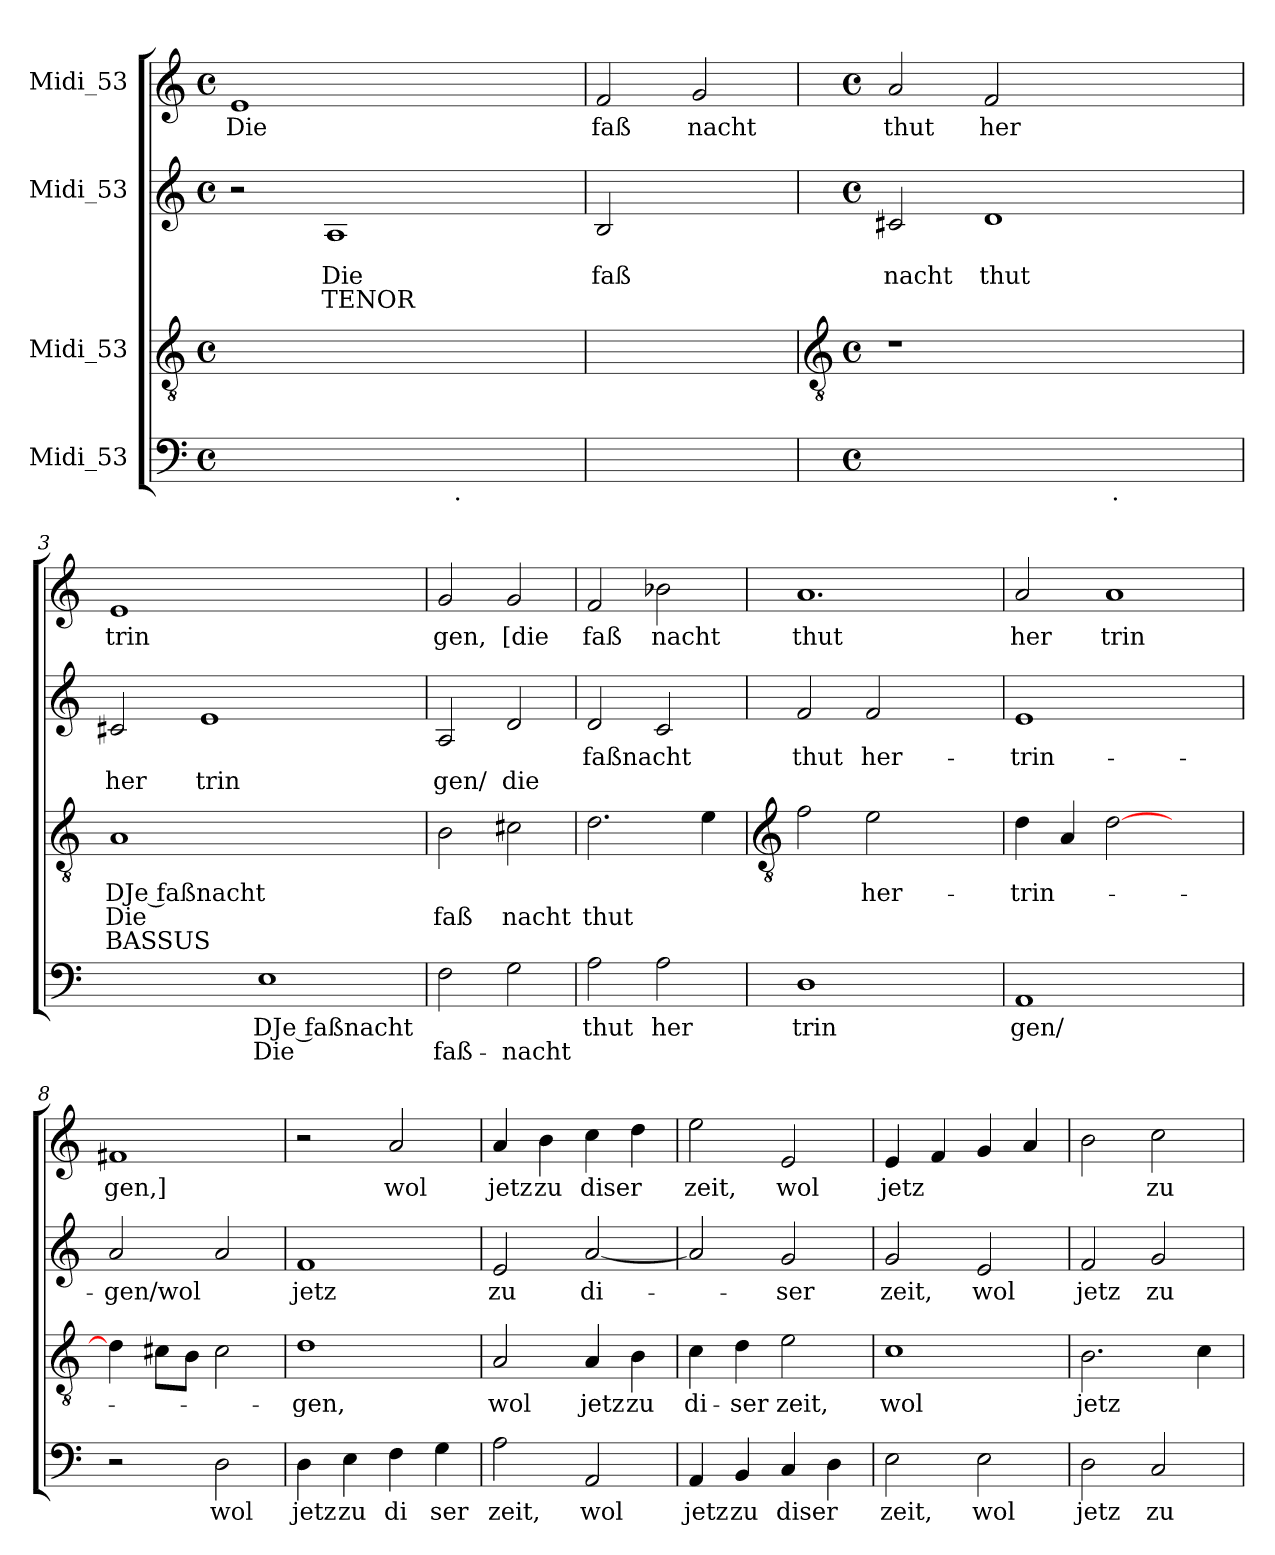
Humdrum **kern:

**kern	**text	**text	**kern	**text	**text	**text	**kern	**text	**text	**text	**kern	**text
*part4	*part4	*part4	*part3	*part3	*part3	*part3	*part2	*part2	*part2	*part2	*part1	*part1
*staff4	*staff4	*staff4	*staff3	*staff3	*staff3	*staff3	*staff2	*staff2	*staff2	*staff2	*staff1	*staff1
*I"Midi_53	*	*	*I"Midi_53	*	*	*	*I"Midi_53	*	*	*	*I"Midi_53	*
*clefF4	*	*	*clefGv2	*	*	*	*clefG2	*	*	*	*clefG2	*
*k[]	*	*	*k[]	*	*	*	*k[]	*	*	*	*k[]	*
*C:	*	*	*C:	*	*	*	*C:	*	*	*	*C:	*
*M4/4	*	*	*M4/4	*	*	*	*M4/4	*	*	*	*M4/4	*
*met(c)	*	*	*met(c)	*	*	*	*met(c)	*	*	*	*met(c)	*
=1	=1	=1	=1	=1	=1	=1	=1	=1	=1	=1	=1	=1
!	!	!	!	!	!	!	!	!	!	!	!	!LO:LY:b
4ryy	.	.	4ryy	.	.	.	2r	.	.	.	1e	Die
4ryy	.	.	4ryy	.	.	.	.	.	.	.	.	.
!	!	!	!	!	!	!	!	!LO:LY:b	!LO:LY:b	!LO:LY:b	!	!
4ryy	.	.	4ryy	.	.	.	1A	.	Die	TENOR	.	.
32ryy	.	.	4ryy	.	.	.	.	.	.	.	.	.
32ryy	.	.	.	.	.	.	.	.	.	.	.	.
32ryy	.	.	.	.	.	.	.	.	.	.	.	.
32ryy	.	.	.	.	.	.	.	.	.	.	.	.
32ryy	.	.	.	.	.	.	.	.	.	.	.	.
32ryy	.	.	.	.	.	.	.	.	.	.	.	.
!LO:TX:b:t=.	!	!	!	!	!	!	!	!	!	!	!	!
32ryy	.	.	.	.	.	.	.	.	.	.	.	.
4ryy	.	.	.	.	.	.	.	.	.	.	.	.
.	.	.	2ryy	.	.	.	.	.	.	.	2ryy	.
4ryy	.	.	.	.	.	.	.	.	.	.	.	.
32ryy	.	.	.	.	.	.	.	.	.	.	.	.
=2	=2	=2	=2	=2	=2	=2	=2	=2	=2	=2	=2	=2
!	!	!	!	!	!	!	!	!	!LO:LY:b	!	!	!LO:LY:b
4ryy	.	.	4ryy	.	.	.	2B/	.	faß	.	2f/	faß
4ryy	.	.	4ryy	.	.	.	.	.	.	.	.	.
!	!	!	!	!	!	!	!	!	!	!	!	!LO:LY:b
4ryy	.	.	4ryy	.	.	.	2ryy	.	.	.	2g/	nacht
32ryy	.	.	4ryy	.	.	.	.	.	.	.	.	.
8..ryy	.	.	.	.	.	.	.	.	.	.	.	.
!!LO:LB:g=z
=3	=3	=3	=3	=3	=3	=3	=3	=3	=3	=3	=3	=3
*	*	*	*clefGv2	*	*	*	*	*	*	*	*	*
*M4/4	*	*	*M4/4	*	*	*	*M4/4	*	*	*	*M4/4	*
*met(c)	*	*	*met(c)	*	*	*	*met(c)	*	*	*	*met(c)	*
!	!	!	!	!	!	!	!	!	!LO:LY:b	!	!	!LO:LY:b
4ryy	.	.	1r	.	.	.	2c#X/	.	nacht	.	2a/	thut
4ryy	.	.	.	.	.	.	.	.	.	.	.	.
!	!	!	!	!	!	!	!	!	!LO:LY:b	!	!	!LO:LY:b
4ryy	.	.	.	.	.	.	1d	.	thut	.	2f/	her
32ryy	.	.	.	.	.	.	.	.	.	.	.	.
32ryy	.	.	.	.	.	.	.	.	.	.	.	.
32ryy	.	.	.	.	.	.	.	.	.	.	.	.
32ryy	.	.	.	.	.	.	.	.	.	.	.	.
32ryy	.	.	.	.	.	.	.	.	.	.	.	.
32ryy	.	.	.	.	.	.	.	.	.	.	.	.
!LO:TX:b:t=.	!	!	!	!	!	!	!	!	!	!	!	!
32ryy	.	.	.	.	.	.	.	.	.	.	.	.
4ryy	.	.	.	.	.	.	.	.	.	.	.	.
.	.	.	2ryy	.	.	.	.	.	.	.	2ryy	.
4ryy	.	.	.	.	.	.	.	.	.	.	.	.
32ryy	.	.	.	.	.	.	.	.	.	.	.	.
=3A	=3A	=3A	=3A	=3A	=3A	=3A	=3A	=3A	=3A	=3A	=3A	=3A
!	!	!	!	!LO:LY:b	!LO:LY:b	!LO:LY:b	!	!	!LO:LY:b	!	!	!LO:LY:b
4ryy	.	.	1A	DJe faßnacht	Die	BASSUS	2c#X/	.	her	.	1e	trin
4ryy	.	.	.	.	.	.	.	.	.	.	.	.
!	!	!	!	!	!	!	!	!	!LO:LY:b	!	!	!
4ryy	.	.	.	.	.	.	1e	.	trin	.	.	.
32ryy	.	.	.	.	.	.	.	.	.	.	.	.
!	!LO:LY:b	!LO:LY:b	!	!	!	!	!	!	!	!	!	!
1E	DJe faßnacht	Die	.	.	.	.	.	.	.	.	.	.
.	.	.	2ryy	.	.	.	.	.	.	.	2ryy	.
.	.	.	4ryy	.	.	.	4ryy	.	.	.	4ryy	.
.	.	.	32ryy	.	.	.	32ryy	.	.	.	32ryy	.
=4A	=4A	=4A	=4A	=4A	=4A	=4A	=4A	=4A	=4A	=4A	=4A	=4A
!	!	!LO:LY:b	!	!	!LO:LY:b	!	!	!	!LO:LY:b	!	!	!LO:LY:b
2F\	.	faß-	2B\	.	faß	.	2A/	.	gen/	.	2g/	gen,
!	!	!LO:LY:b	!	!	!LO:LY:b	!	!	!	!LO:LY:b	!	!	!LO:LY:b
2G\	.	-nacht	2c#X\	.	nacht	.	2d/	.	die	.	2g/	[die
!!LO:LB:g=z
=5	=5	=5	=5	=5	=5	=5	=5	=5	=5	=5	=5	=5
!	!LO:LY:b	!	!	!	!LO:LY:b	!	!	!LO:LY:b	!	!	!	!LO:LY:b
2A\	thut	.	2.d\	.	thut	.	2d/	faßnacht	.	.	2f/	faß
!	!LO:LY:b	!	!	!	!	!	!	!	!	!	!	!LO:LY:b
2A\	her	.	.	.	.	.	2c/	.	.	.	2b-X\	nacht
.	.	.	4e\	.	.	.	.	.	.	.	.	.
!!LO:LB:g=z
=6	=6	=6	=6	=6	=6	=6	=6	=6	=6	=6	=6	=6
*	*	*	*clefGv2	*	*	*	*	*	*	*	*	*
!	!LO:LY:b	!	!	!	!	!	!	!LO:LY:b	!	!	!	!LO:LY:b
1D	trin	.	2f\	.	.	.	2f/	thut	.	.	1.a	thut
!	!	!	!	!LO:LY:b	!	!	!	!LO:LY:b	!	!	!	!
.	.	.	2e\	her-	.	.	2f/	her-	.	.	.	.
2ryy	.	.	2ryy	.	.	.	2ryy	.	.	.	.	.
=7	=7	=7	=7	=7	=7	=7	=7	=7	=7	=7	=7	=7
!	!LO:LY:b	!	!	!LO:LY:b	!	!	!	!LO:LY:b	!	!	!	!LO:LY:b
1AA	gen/	.	4d\	-trin-	.	.	1e	-trin-	.	.	2a/	her
.	.	.	4A/	.	.	.	.	.	.	.	.	.
!	!	!	!	!	!	!	!	!	!	!	!	!LO:LY:b
.	.	.	[2d\	.	.	.	.	.	.	.	1a	trin
2ryy	.	.	2ryy	.	.	.	2ryy	.	.	.	.	.
=8	=8	=8	=8	=8	=8	=8	=8	=8	=8	=8	=8	=8
!	!	!	!	!	!	!	!	!LO:LY:b	!	!	!	!LO:LY:b
2r	.	.	4d\]	.	.	.	2a/	-gen/wol	.	.	1f#X	gen,]
.	.	.	8c#X\L	.	.	.	.	.	.	.	.	.
.	.	.	8B\J	.	.	.	.	.	.	.	.	.
!	!LO:LY:b	!	!	!	!	!	!	!	!	!	!	!
2D\	wol	.	2c#\	.	.	.	2a/	.	.	.	.	.
=9	=9	=9	=9	=9	=9	=9	=9	=9	=9	=9	=9	=9
!	!LO:LY:b	!	!	!LO:LY:b	!	!	!	!LO:LY:b	!	!	!	!
4D\	jetz	.	1d	-gen,	.	.	1f	jetz	.	.	2r	.
!	!LO:LY:b	!	!	!	!	!	!	!	!	!	!	!
4E\	zu	.	.	.	.	.	.	.	.	.	.	.
!	!LO:LY:b	!	!	!	!	!	!	!	!	!	!	!LO:LY:b
4F\	di	.	.	.	.	.	.	.	.	.	2a/	wol
!	!LO:LY:b	!	!	!	!	!	!	!	!	!	!	!
4G\	ser	.	.	.	.	.	.	.	.	.	.	.
=10	=10	=10	=10	=10	=10	=10	=10	=10	=10	=10	=10	=10
!	!LO:LY:b	!	!	!LO:LY:b	!	!	!	!LO:LY:b	!	!	!	!LO:LY:b
2A\	zeit,	.	2A/	wol	.	.	2e/	zu	.	.	4a/	jetz
!	!	!	!	!	!	!	!	!	!	!	!	!LO:LY:b
.	.	.	.	.	.	.	.	.	.	.	4b\	zu
!	!LO:LY:b	!	!	!LO:LY:b	!	!	!	!LO:LY:b	!	!	!	!LO:LY:b
2AA/	wol	.	4A/	jetz	.	.	[2a/	di-	.	.	4cc\	diser
!	!	!	!	!LO:LY:b	!	!	!	!	!	!	!	!
.	.	.	4B\	zu	.	.	.	.	.	.	4dd\	.
=11	=11	=11	=11	=11	=11	=11	=11	=11	=11	=11	=11	=11
!	!LO:LY:b	!	!	!LO:LY:b	!	!	!	!	!	!	!	!LO:LY:b
4AA/	jetz	.	4c\	di-	.	.	2a/]	.	.	.	2ee\	zeit,
!	!LO:LY:b	!	!	!LO:LY:b	!	!	!	!	!	!	!	!
4BB/	zu	.	4d\	-ser	.	.	.	.	.	.	.	.
!	!LO:LY:b	!	!	!LO:LY:b	!	!	!	!LO:LY:b	!	!	!	!LO:LY:b
4C/	diser	.	2e\	zeit,	.	.	2g/	-ser	.	.	2e/	wol
4D\	.	.	.	.	.	.	.	.	.	.	.	.
=12	=12	=12	=12	=12	=12	=12	=12	=12	=12	=12	=12	=12
!	!LO:LY:b	!	!	!LO:LY:b	!	!	!	!LO:LY:b	!	!	!	!LO:LY:b
2E\	zeit,	.	1c	wol	.	.	2g/	zeit,	.	.	4e/	jetz
.	.	.	.	.	.	.	.	.	.	.	4f/	.
!	!LO:LY:b	!	!	!	!	!	!	!LO:LY:b	!	!	!	!
2E\	wol	.	.	.	.	.	2e/	wol	.	.	4g/	.
.	.	.	.	.	.	.	.	.	.	.	4a/	.
!!LO:LB:g=z
=13	=13	=13	=13	=13	=13	=13	=13	=13	=13	=13	=13	=13
!	!LO:LY:b	!	!	!LO:LY:b	!	!	!	!LO:LY:b	!	!	!	!
2D\	jetz	.	2.B\	jetz	.	.	2f/	jetz	.	.	2b\	.
!	!LO:LY:b	!	!	!	!	!	!	!LO:LY:b	!	!	!	!LO:LY:b
2C/	zu	.	.	.	.	.	2g/	zu	.	.	2cc\	zu
.	.	.	4c\	.	.	.	.	.	.	.	.	.
=	=	=	=	=	=	=	=	=	=	=	=	=
*-	*-	*-	*-	*-	*-	*-	*-	*-	*-	*-	*-	*-
